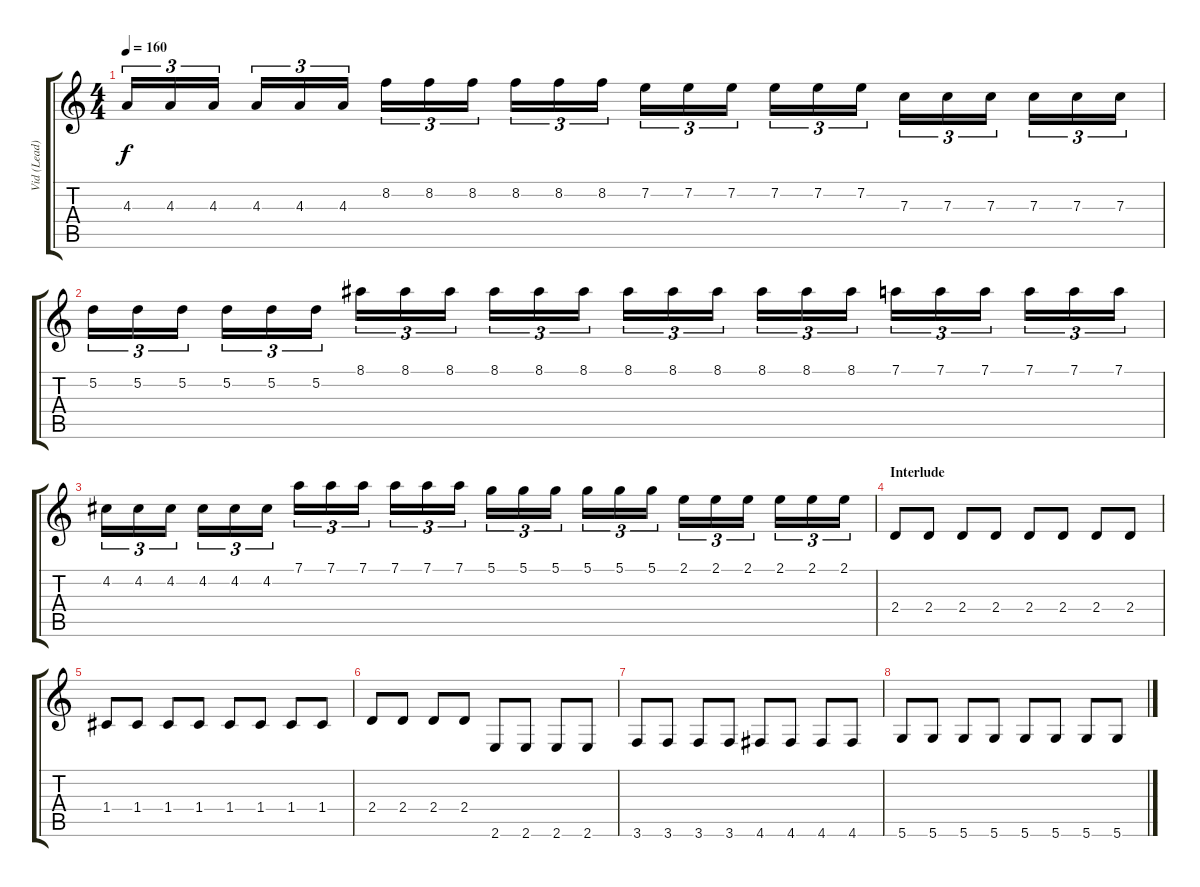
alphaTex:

\track ("Vid (Lead)" "Vid (Lead)") {instrument distortionguitar}
\staff {score tabs}
\tuning (D4 A3 F3 C3 G2 D2) {hide}
\ts (4 4)
\tempo 160
\clef g2
\ks c
4.3.16{tu (3 2) dy f} 4.3.16{tu (3 2)} 4.3.16{tu (3 2)} 4.3.16{tu (3 2)} 4.3.16{tu (3 2)} 4.3.16{tu (3 2)} 8.2.16{tu (3 2)} 8.2.16{tu (3 2)} 8.2.16{tu (3 2)} 8.2.16{tu (3 2)} 8.2.16{tu (3 2)} 8.2.16{tu (3 2)} 7.2.16{tu (3 2)} 7.2.16{tu (3 2)} 7.2.16{tu (3 2)} 7.2.16{tu (3 2)} 7.2.16{tu (3 2)} 7.2.16{tu (3 2)} 7.3.16{tu (3 2)} 7.3.16{tu (3 2)} 7.3.16{tu (3 2)} 7.3.16{tu (3 2)} 7.3.16{tu (3 2)} 7.3.16{tu (3 2)} |
5.2.16{tu (3 2)} 5.2.16{tu (3 2)} 5.2.16{tu (3 2)} 5.2.16{tu (3 2)} 5.2.16{tu (3 2)} 5.2.16{tu (3 2)} 8.1.16{tu (3 2)} 8.1.16{tu (3 2)} 8.1.16{tu (3 2)} 8.1.16{tu (3 2)} 8.1.16{tu (3 2)} 8.1.16{tu (3 2)} 8.1.16{tu (3 2)} 8.1.16{tu (3 2)} 8.1.16{tu (3 2)} 8.1.16{tu (3 2)} 8.1.16{tu (3 2)} 8.1.16{tu (3 2)} 7.1.16{tu (3 2)} 7.1.16{tu (3 2)} 7.1.16{tu (3 2)} 7.1.16{tu (3 2)} 7.1.16{tu (3 2)} 7.1.16{tu (3 2)} |
4.2.16{tu (3 2)} 4.2.16{tu (3 2)} 4.2.16{tu (3 2)} 4.2.16{tu (3 2)} 4.2.16{tu (3 2)} 4.2.16{tu (3 2)} 7.1.16{tu (3 2)} 7.1.16{tu (3 2)} 7.1.16{tu (3 2)} 7.1.16{tu (3 2)} 7.1.16{tu (3 2)} 7.1.16{tu (3 2)} 5.1.16{tu (3 2)} 5.1.16{tu (3 2)} 5.1.16{tu (3 2)} 5.1.16{tu (3 2)} 5.1.16{tu (3 2)} 5.1.16{tu (3 2)} 2.1.16{tu (3 2)} 2.1.16{tu (3 2)} 2.1.16{tu (3 2)} 2.1.16{tu (3 2)} 2.1.16{tu (3 2)} 2.1.16{tu (3 2)} |
\section ("" "Interlude")
2.4.8 2.4.8 2.4.8 2.4.8 2.4.8 2.4.8 2.4.8 2.4.8 |
1.4.8 1.4.8 1.4.8 1.4.8 1.4.8 1.4.8 1.4.8 1.4.8 |
2.4.8 2.4.8 2.4.8 2.4.8 2.6.8 2.6.8 2.6.8 2.6.8 |
3.6.8 3.6.8 3.6.8 3.6.8 4.6.8 4.6.8 4.6.8 4.6.8 |
5.6.8 5.6.8 5.6.8 5.6.8 5.6.8 5.6.8 5.6.8 5.6.8
